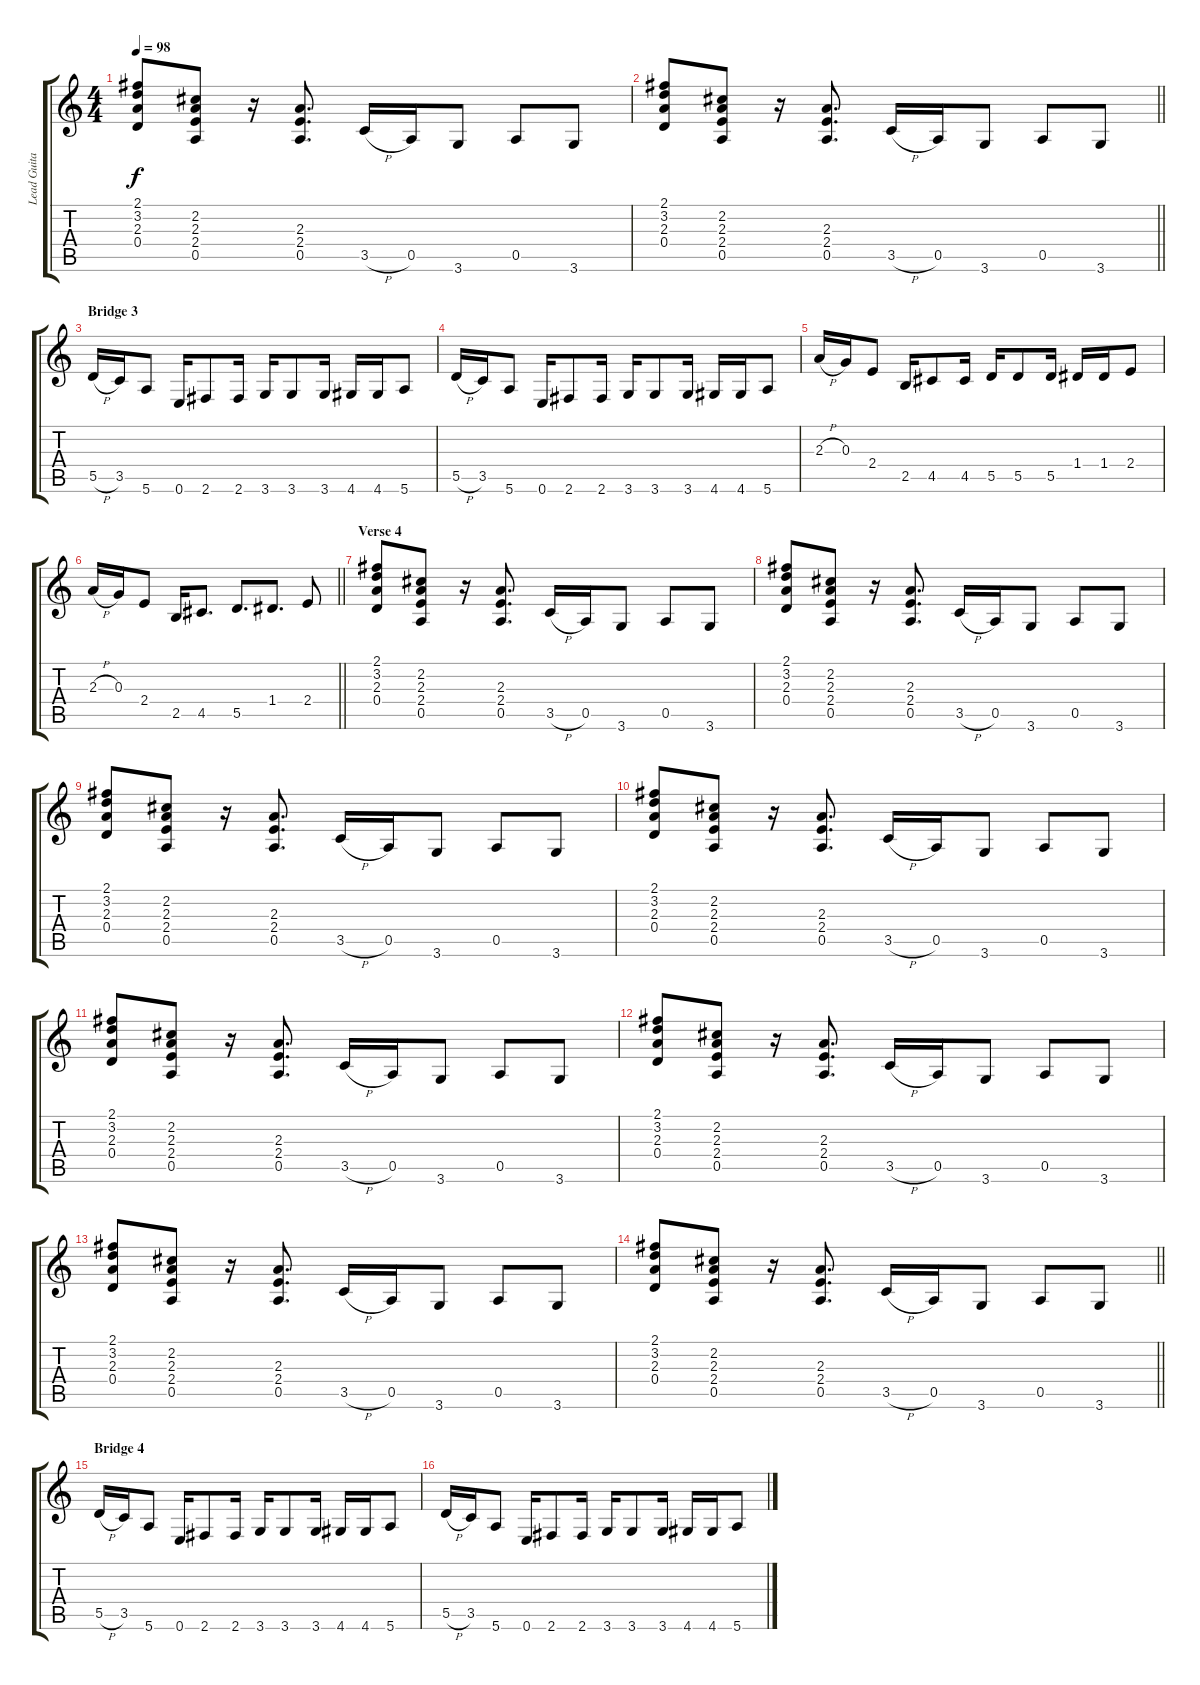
\track ("Lead Guitar -- Joe Perry" "Lead Guita") {instrument distortionguitar}
\staff {score tabs}
\tuning (E4 B3 G3 D3 A2 E2) {hide}
\ts (4 4)
\tempo 98
\clef g2
\ks c
(2.1 3.2 2.3 0.4).8{dy f} (2.2 2.3 2.4 0.5).8 r.16 (2.3 2.4 0.5).8{d} 3.5{h}.16 0.5.16 3.6.8 0.5.8 3.6.8 |
\barLineRight lightlight
(2.1 3.2 2.3 0.4).8 (2.2 2.3 2.4 0.5).8 r.16 (2.3 2.4 0.5).8{d} 3.5{h}.16 0.5.16 3.6.8 0.5.8 3.6.8 |
\section ("" "Bridge 3")
5.5{h}.16 3.5.16 5.6.8 0.6.16 2.6.8 2.6.16 3.6.16 3.6.8 3.6.16 4.6.16 4.6.16 5.6.8 |
5.5{h}.16 3.5.16 5.6.8 0.6.16 2.6.8 2.6.16 3.6.16 3.6.8 3.6.16 4.6.16 4.6.16 5.6.8 |
2.3{h}.16 0.3.16 2.4.8 2.5.16 4.5.8 4.5.16 5.5.16 5.5.8 5.5.16 1.4.16 1.4.16 2.4.8 |
\barLineRight lightlight
2.3{h}.16 0.3.16 2.4.8 2.5.16 4.5.8{d} 5.5.8{d} 1.4.8{d} 2.4.8 |
\section ("" "Verse 4")
(2.1 3.2 2.3 0.4).8 (2.2 2.3 2.4 0.5).8 r.16 (2.3 2.4 0.5).8{d} 3.5{h}.16 0.5.16 3.6.8 0.5.8 3.6.8 |
(2.1 3.2 2.3 0.4).8 (2.2 2.3 2.4 0.5).8 r.16 (2.3 2.4 0.5).8{d} 3.5{h}.16 0.5.16 3.6.8 0.5.8 3.6.8 |
(2.1 3.2 2.3 0.4).8 (2.2 2.3 2.4 0.5).8 r.16 (2.3 2.4 0.5).8{d} 3.5{h}.16 0.5.16 3.6.8 0.5.8 3.6.8 |
(2.1 3.2 2.3 0.4).8 (2.2 2.3 2.4 0.5).8 r.16 (2.3 2.4 0.5).8{d} 3.5{h}.16 0.5.16 3.6.8 0.5.8 3.6.8 |
(2.1 3.2 2.3 0.4).8 (2.2 2.3 2.4 0.5).8 r.16 (2.3 2.4 0.5).8{d} 3.5{h}.16 0.5.16 3.6.8 0.5.8 3.6.8 |
(2.1 3.2 2.3 0.4).8 (2.2 2.3 2.4 0.5).8 r.16 (2.3 2.4 0.5).8{d} 3.5{h}.16 0.5.16 3.6.8 0.5.8 3.6.8 |
(2.1 3.2 2.3 0.4).8 (2.2 2.3 2.4 0.5).8 r.16 (2.3 2.4 0.5).8{d} 3.5{h}.16 0.5.16 3.6.8 0.5.8 3.6.8 |
\barLineRight lightlight
(2.1 3.2 2.3 0.4).8 (2.2 2.3 2.4 0.5).8 r.16 (2.3 2.4 0.5).8{d} 3.5{h}.16 0.5.16 3.6.8 0.5.8 3.6.8 |
\section ("" "Bridge 4")
5.5{h}.16 3.5.16 5.6.8 0.6.16 2.6.8 2.6.16 3.6.16 3.6.8 3.6.16 4.6.16 4.6.16 5.6.8 |
5.5{h}.16 3.5.16 5.6.8 0.6.16 2.6.8 2.6.16 3.6.16 3.6.8 3.6.16 4.6.16 4.6.16 5.6.8
